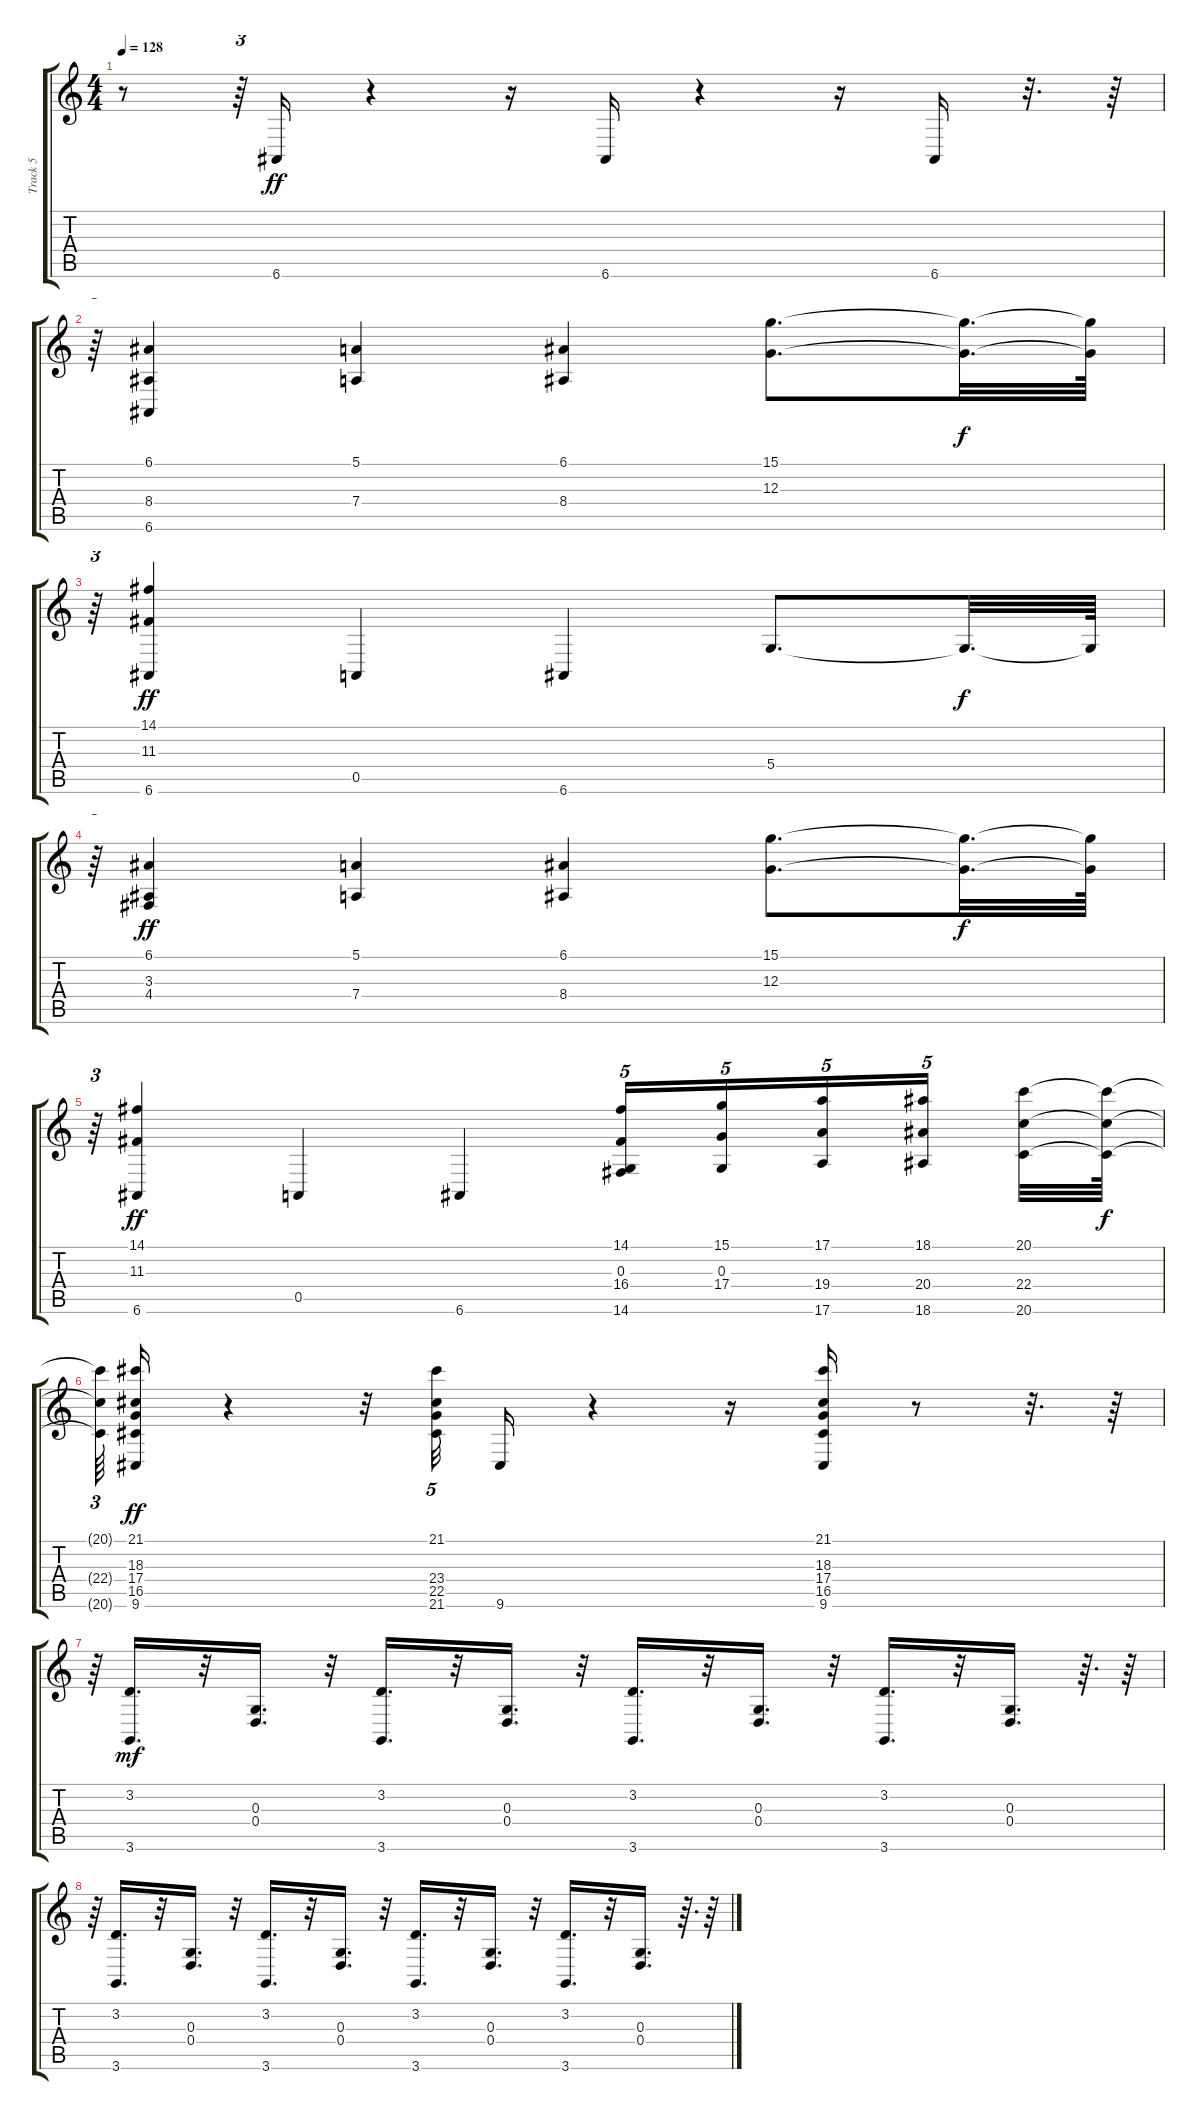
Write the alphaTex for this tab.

\track ("Track 5" "Track 5") {instrument clarinet}
\staff {score tabs}
\tuning (E4 B3 G3 D3 A2 E2) {hide}
\ts (4 4)
\tempo 128
\clef g2
\ks c
r.8{dy ff} r.64{tu (3 2)} 6.6.16 r.4 r.16 6.6.16 r.4 r.16 6.6.16 r.32{d} r.64 |
r.64{tu (3 2)} (6.1 8.4 6.6).4 (5.1 7.4).4 (6.1 8.4).4 (15.1 12.3).8{d} (15.1{t} 12.3{t}).32{d dy f} (15.1{t} 12.3{t}).64 |
r.64{tu (3 2)} (14.1 11.3 6.6).4{dy ff} 0.5.4 6.6.4 5.4.8{d} 5.4{t}.32{d dy f} 5.4{t}.64 |
r.64{tu (3 2)} (6.1 3.3 4.4).4{dy ff} (5.1 7.4).4 (6.1 8.4).4 (15.1 12.3).8{d} (15.1{t} 12.3{t}).32{d dy f} (15.1{t} 12.3{t}).64 |
r.64{tu (3 2)} (14.1 11.3 6.6).4{dy ff} 0.5.4 6.6.4 (14.1 0.3 16.4 14.6).16{tu (5 4)} (15.1 0.3 17.4).16{tu (5 4)} (17.1 19.4 17.6).16{tu (5 4)} (18.1 20.4 18.6).16{tu (5 4) beam splitsecondary} (20.1 22.4 20.6).32 (20.1{t} 22.4{t} 20.6{t}).64{dy f} |
(20.1{t} 22.4{t} 20.6{t}).64{tu (3 2)} (21.1 18.3 17.4 16.5 9.6).16{dy ff} r.4 r.32 (21.1 23.4 22.5 21.6).32{tu (5 4)} 9.6.16 r.4 r.16 (21.1 18.3 17.4 16.5 9.6).16 r.8 r.32{d} r.64 |
r.64 (3.2 3.6).16{d dy mf} r.32 (0.3 0.4).16{d} r.32 (3.2 3.6).16{d} r.32 (0.3 0.4).16{d} r.32 (3.2 3.6).16{d} r.32 (0.3 0.4).16{d} r.32 (3.2 3.6).16{d} r.32 (0.3 0.4).16{d} r.64{d} r.64 |
r.64 (3.2 3.6).16{d} r.32 (0.3 0.4).16{d} r.32 (3.2 3.6).16{d} r.32 (0.3 0.4).16{d} r.32 (3.2 3.6).16{d} r.32 (0.3 0.4).16{d} r.32 (3.2 3.6).16{d} r.32 (0.3 0.4).16{d} r.64{d} r.64
